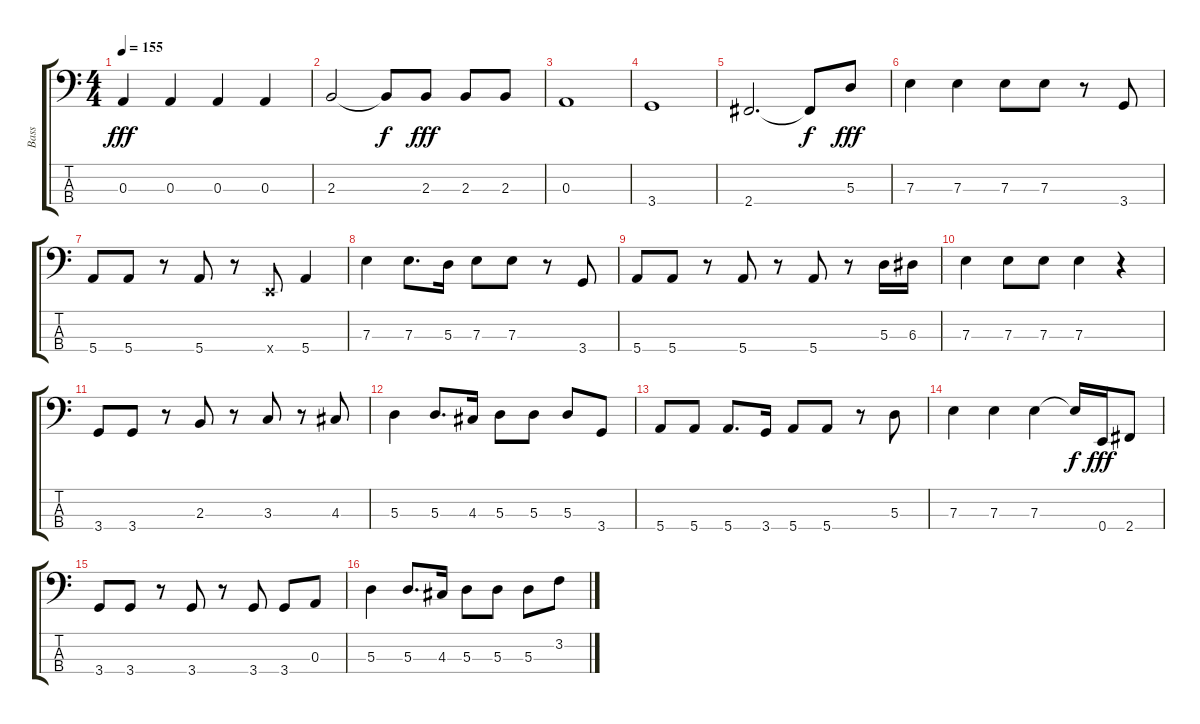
\track ("Bass" "Bass") {instrument electricbassfinger}
\staff {score tabs}
\tuning (G2 D2 A1 E1) {hide}
\ts (4 4)
\tempo 155
\clef f4
\ks c
0.3.4{dy fff} 0.3.4 0.3.4 0.3.4 |
2.3.2 2.3{t}.8{dy f} 2.3.8{dy fff} 2.3.8 2.3.8 |
0.3.1 |
3.4.1 |
2.4.2{d} 2.4{t}.8{dy f} 5.3.8{dy fff} |
7.3.4 7.3.4 7.3.8 7.3.8 r.8 3.4.8 |
5.4.8 5.4.8 r.8 5.4.8 r.8 0.4{x}.8 5.4.4 |
7.3.4 7.3.8{d} 5.3.16 7.3.8 7.3.8 r.8 3.4.8 |
5.4.8 5.4.8 r.8 5.4.8 r.8 5.4.8 r.8 5.3.16 6.3.16 |
7.3.4 7.3.8 7.3.8 7.3.4 r.4 |
3.4.8 3.4.8 r.8 2.3.8 r.8 3.3.8 r.8 4.3.8 |
5.3.4 5.3.8{d} 4.3.16 5.3.8 5.3.8 5.3.8 3.4.8 |
5.4.8 5.4.8 5.4.8{d} 3.4.16 5.4.8 5.4.8 r.8 5.3.8 |
7.3.4 7.3.4 7.3.4 7.3{t}.16{dy f} 0.4.16{dy fff} 2.4.8 |
3.4.8 3.4.8 r.8 3.4.8 r.8 3.4.8 3.4.8 0.3.8 |
5.3.4 5.3.8{d} 4.3.16 5.3.8 5.3.8 5.3.8 3.2.8
